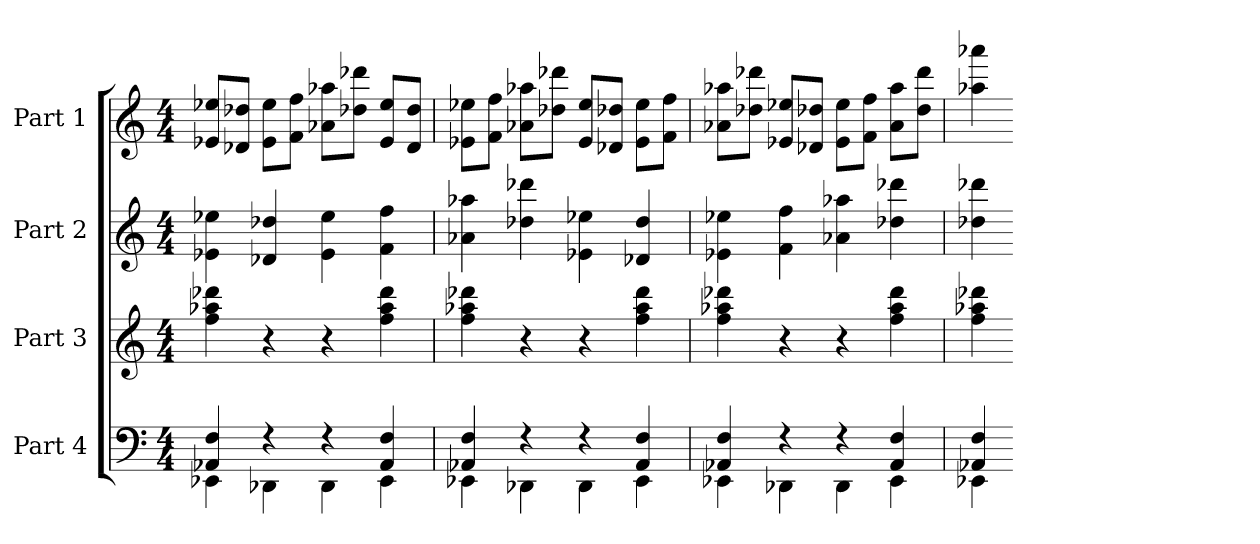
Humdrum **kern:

**kern	**kern	**kern	**kern
*part4	*part3	*part2	*part1
*staff4	*staff3	*staff2	*staff1
*I"Part 4	*I"Part 3	*I"Part 2	*I"Part 1
*I'prt 4	*I'prt 3	*I'prt 2	*I'prt 1
*clefF4	*clefG2	*clefG2	*clefG2
*k[]	*k[]	*k[]	*k[]
*C:	*C:	*C:	*C:
*M4/4	*M4/4	*M4/4	*M4/4
=1	=1	=1	=1
*^	*	*	*
4AA-X 4F	4EE-X	4ff 4aa-X 4ddd-X	4e-X\ 4ee-X\	8e-X/ 8ee-X/L
.	.	.	.	8d-X/ 8dd-X/J
4r	4DD-X	4r	4d-X 4dd-X	8e-\ 8ee-\L
.	.	.	.	8f\ 8ff\J
4r	4DD-	4r	4e-\ 4ee-\	8a-X\ 8aa-X\L
.	.	.	.	8dd-X\ 8ddd-X\J
4AA- 4F	4EE-	4ff 4aa- 4ddd-	4f\ 4ff\	8e-/ 8ee-/L
.	.	.	.	8d-/ 8dd-/J
=2	=2	=2	=2	=2
4AA-X 4F	4EE-X	4ff 4aa-X 4ddd-X	4a-X 4aa-X	8e-X\ 8ee-X\L
.	.	.	.	8f\ 8ff\J
4r	4DD-X	4r	4dd-X 4ddd-X	8a-X\ 8aa-X\L
.	.	.	.	8dd-X\ 8ddd-X\J
4r	4DD-	4r	4e-X\ 4ee-X\	8e-/ 8ee-/L
.	.	.	.	8d-X/ 8dd-X/J
4AA- 4F	4EE-	4ff 4aa- 4ddd-	4d-X 4dd-	8e-\ 8ee-\L
.	.	.	.	8f\ 8ff\J
=3	=3	=3	=3	=3
4AA-X 4F	4EE-X	4ff 4aa-X 4ddd-X	4e-X\ 4ee-X\	8a-X\ 8aa-X\L
.	.	.	.	8dd-X\ 8ddd-X\J
4r	4DD-X	4r	4f 4ff	8e-X/ 8ee-X/L
.	.	.	.	8d-X/ 8dd-X/J
4r	4DD-	4r	4a-X 4aa-X	8e-\ 8ee-\L
.	.	.	.	8f\ 8ff\J
4AA- 4F	4EE-	4ff 4aa- 4ddd-	4dd-X 4ddd-X	8a-\ 8aa-\L
.	.	.	.	8dd-\ 8ddd-\J
=4	=4	=4	=4	=4
4AA-X 4F	4EE-X	4ff 4aa-X 4ddd-X	4dd-X 4ddd-X	4aa-X 4aaa-X
*v	*v	*	*	*
=-	=-	=-	=-
*-	*-	*-	*-
